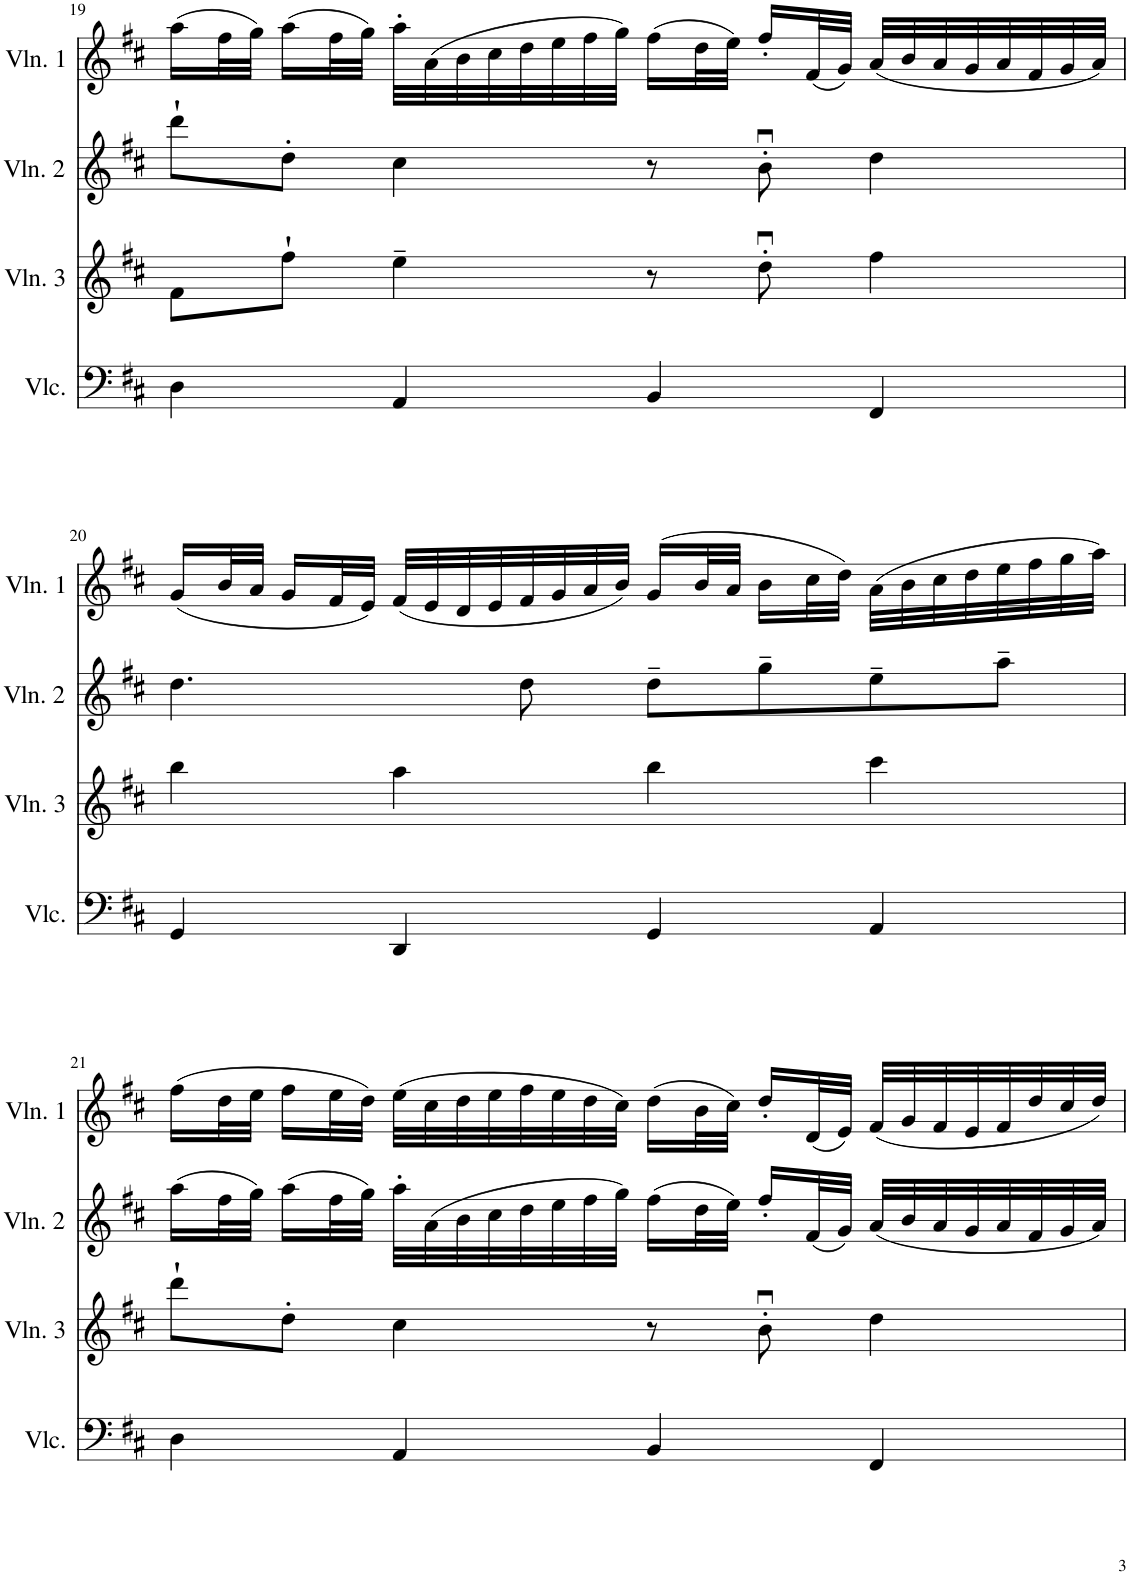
**kern	**kern	**kern	**kern
*part4	*part3	*part2	*part1
*staff4	*staff3	*staff2	*staff1
*I"Violoncello	*I"Violin 3	*I"Violin 2	*I"Violin 1
*I'Vlc.	*I'Vln. 3	*I'Vln. 2	*I'Vln. 1
!!LO:PB:g=z
*clefF4	*clefG2	*clefG2	*clefG2
*k[f#c#]	*k[f#c#]	*k[f#c#]	*k[f#c#]
*M4/4	*M4/4	*M4/4	*M4/4
=19	=19	=19	=19
4D\	8f#\L	8ddd`\L	(16aa\LL
.	.	.	32ff#\L
.	.	.	32gg\JJJ)
.	8ff#`\J	8dd'\J	(16aa\LL
.	.	.	32ff#\L
.	.	.	32gg\JJJ)
4AA/	4ee~\	4cc#\	32aa'\LLL
.	.	.	(32a\
.	.	.	32b\
.	.	.	32cc#\
.	.	.	32dd\
.	.	.	32ee\
.	.	.	32ff#\
.	.	.	32gg\JJJ)
4BB/	8r	8r	(16ff#\LL
.	.	.	32dd\L
.	.	.	32ee\JJJ)
.	8ddu'\	8bu'\	16ff#'/LL
.	.	.	(32f#/L
.	.	.	32g/JJJ)
4FF#/	4ff#\	4dd\	(32a/LLL
.	.	.	32b/
.	.	.	32a/
.	.	.	32g/
.	.	.	32a/
.	.	.	32f#/
.	.	.	32g/
.	.	.	32a/JJJ)
!!LO:LB:g=z
=20	=20	=20	=20
4GG/	4bb\	4.dd\	(16g/LL
.	.	.	32b/L
.	.	.	32a/JJJ
.	.	.	16g/LL
.	.	.	32f#/L
.	.	.	32e/JJJ)
4DD/	4aa\	.	(32f#/LLL
.	.	.	32e/
.	.	.	32d/
.	.	.	32e/
.	.	8dd\	32f#/
.	.	.	32g/
.	.	.	32a/
.	.	.	32b/JJJ)
4GG/	4bb\	8dd~\L	(16g/LL
.	.	.	32b/L
.	.	.	32a/JJJ
.	.	8gg~\	16b\LL
.	.	.	32cc#\L
.	.	.	32dd\JJJ)
4AA/	4ccc#\	8ee~\	(32a\LLL
.	.	.	32b\
.	.	.	32cc#\
.	.	.	32dd\
.	.	8aa~\J	32ee\
.	.	.	32ff#\
.	.	.	32gg\
.	.	.	32aa\JJJ)
!!LO:LB:g=z
=21	=21	=21	=21
4D\	8ddd`\L	(16aa\LL	(16ff#\LL
.	.	32ff#\L	32dd\L
.	.	32gg\JJJ)	32ee\JJJ
.	8dd'\J	(16aa\LL	16ff#\LL
.	.	32ff#\L	32ee\L
.	.	32gg\JJJ)	32dd\JJJ)
4AA/	4cc#\	32aa'\LLL	(32ee\LLL
.	.	(32a\	32cc#\
.	.	32b\	32dd\
.	.	32cc#\	32ee\
.	.	32dd\	32ff#\
.	.	32ee\	32ee\
.	.	32ff#\	32dd\
.	.	32gg\JJJ)	32cc#\JJJ)
4BB/	8r	(16ff#\LL	(16dd\LL
.	.	32dd\L	32b\L
.	.	32ee\JJJ)	32cc#\JJJ)
.	8bu'\	16ff#'/LL	16dd'/LL
.	.	(32f#/L	(32d/L
.	.	32g/JJJ)	32e/JJJ)
4FF#/	4dd\	(32a/LLL	(32f#/LLL
.	.	32b/	32g/
.	.	32a/	32f#/
.	.	32g/	32e/
.	.	32a/	32f#/
.	.	32f#/	32dd/
.	.	32g/	32cc#/
.	.	32a/JJJ)	32dd/JJJ)
=	=	=	=
*-	*-	*-	*-
